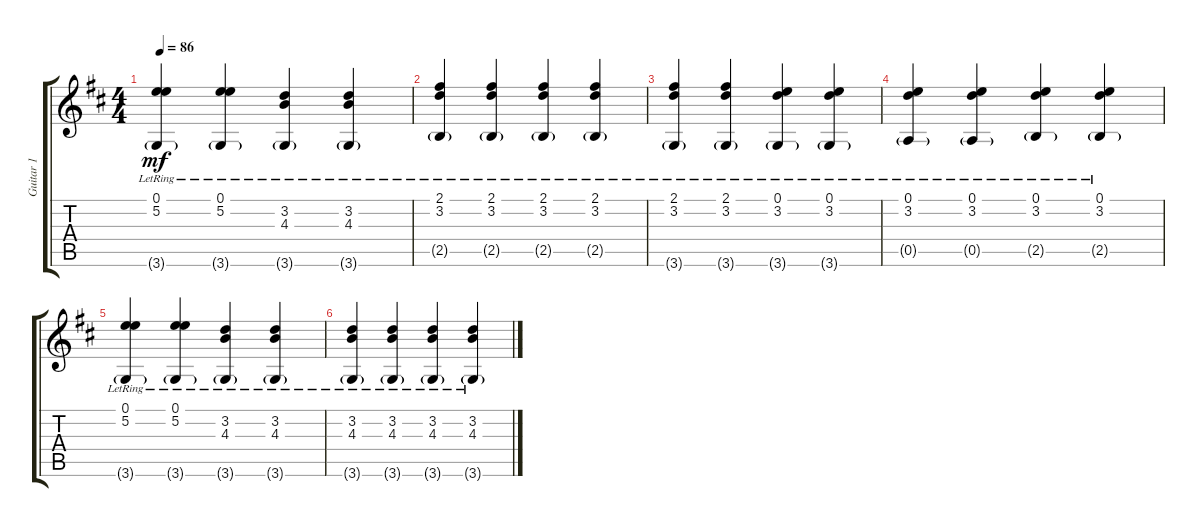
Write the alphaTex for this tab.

\track ("Guitar 1" "Guitar 1") {instrument acousticguitarsteel}
\staff {score tabs}
\tuning (E4 B3 G3 D3 A2 E2) {hide}
\ts (4 4)
\tempo 86
\clef g2
\ks d
(0.1{lr} 5.2 3.6{g lr}).4{dy mf} (0.1{lr} 5.2{lr} 3.6{g lr}).4 (3.2{lr} 4.3{lr} 3.6{g lr}).4 (3.2{lr} 4.3{lr} 3.6{g lr}).4 |
(2.1{lr} 3.2{lr} 2.5{g lr}).4 (2.1{lr} 3.2{lr} 2.5{g lr}).4 (2.1{lr} 3.2{lr} 2.5{g lr}).4 (2.1{lr} 3.2{lr} 2.5{g lr}).4 |
(2.1{lr} 3.2{lr} 3.6{g lr}).4 (2.1{lr} 3.2{lr} 3.6{g lr}).4 (0.1{lr} 3.2{lr} 3.6{g lr}).4 (0.1{lr} 3.2{lr} 3.6{g lr}).4 |
(0.1{lr} 3.2{lr} 0.5{g lr}).4 (0.1{lr} 3.2{lr} 0.5{g lr}).4 (0.1{lr} 3.2{lr} 2.5{g lr}).4 (0.1{lr} 3.2{lr} 2.5{g lr}).4 |
(0.1{lr} 5.2 3.6{g lr}).4 (0.1{lr} 5.2{lr} 3.6{g lr}).4 (3.2{lr} 4.3{lr} 3.6{g lr}).4 (3.2{lr} 4.3{lr} 3.6{g lr}).4 |
(3.2{lr} 4.3{lr} 3.6{g lr}).4 (3.2{lr} 4.3{lr} 3.6{g lr}).4 (3.2{lr} 4.3{lr} 3.6{g lr}).4 (3.2{lr} 4.3{lr} 3.6{g lr}).4
